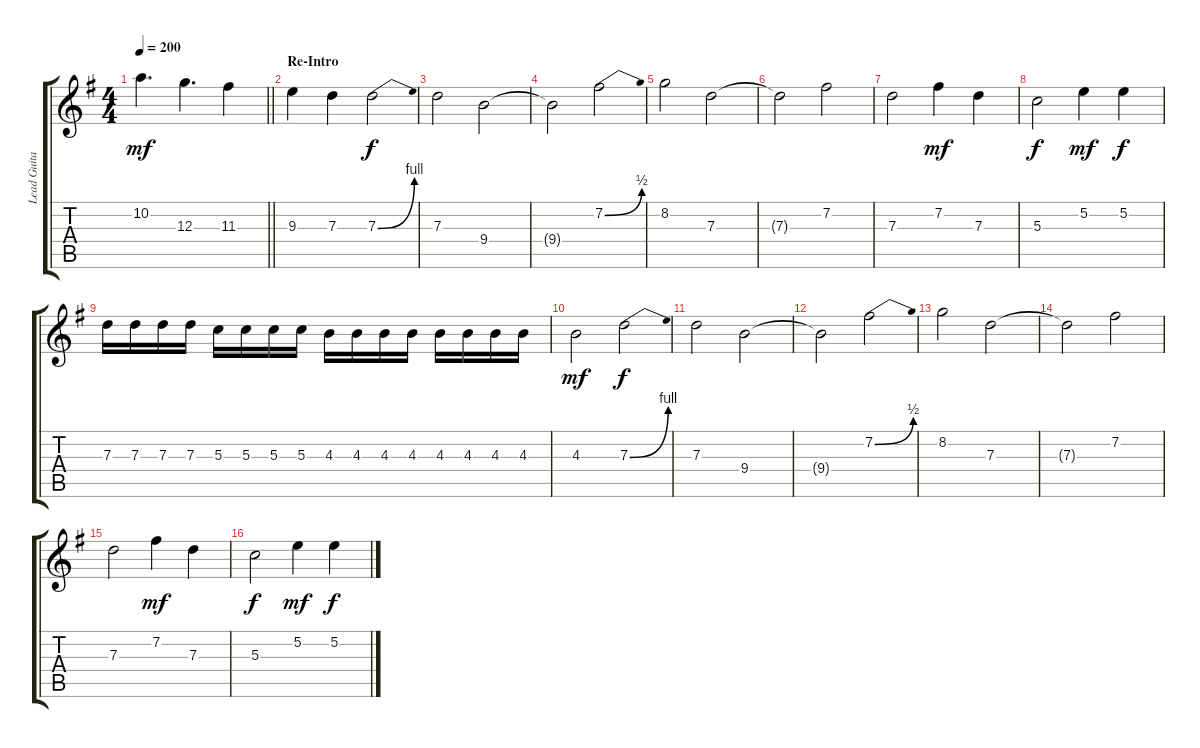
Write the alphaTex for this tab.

\track ("Lead Guitar 2" "Lead Guita") {instrument distortionguitar}
\staff {score tabs}
\tuning (E4 B3 G3 D3 A2 E2) {hide}
\ts (4 4)
\tempo 200
\clef g2
\barLineRight lightlight
\ks g
10.2.4{d dy mf} 12.3.4{d} 11.3.4 |
\section ("" "Re-Intro")
9.3.4 7.3.4 7.3{be (bend 0 0 60 4)}.2{dy f} |
7.3.2 9.4.2 |
9.4{t}.2 7.2{be (bend 0 0 60 2)}.2 |
8.2.2 7.3.2 |
7.3{t}.2 7.2.2 |
7.3.2 7.2.4{dy mf} 7.3.4 |
5.3.2{dy f} 5.2.4{dy mf} 5.2.4{dy f} |
7.3.16 7.3.16 7.3.16 7.3.16 5.3.16 5.3.16 5.3.16 5.3.16 4.3.16 4.3.16 4.3.16 4.3.16 4.3.16 4.3.16 4.3.16 4.3.16 |
4.3.2{dy mf} 7.3{be (bend 0 0 60 4)}.2{dy f} |
7.3.2 9.4.2 |
9.4{t}.2 7.2{be (bend 0 0 60 2)}.2 |
8.2.2 7.3.2 |
7.3{t}.2 7.2.2 |
7.3.2 7.2.4{dy mf} 7.3.4 |
5.3.2{dy f} 5.2.4{dy mf} 5.2.4{dy f}
